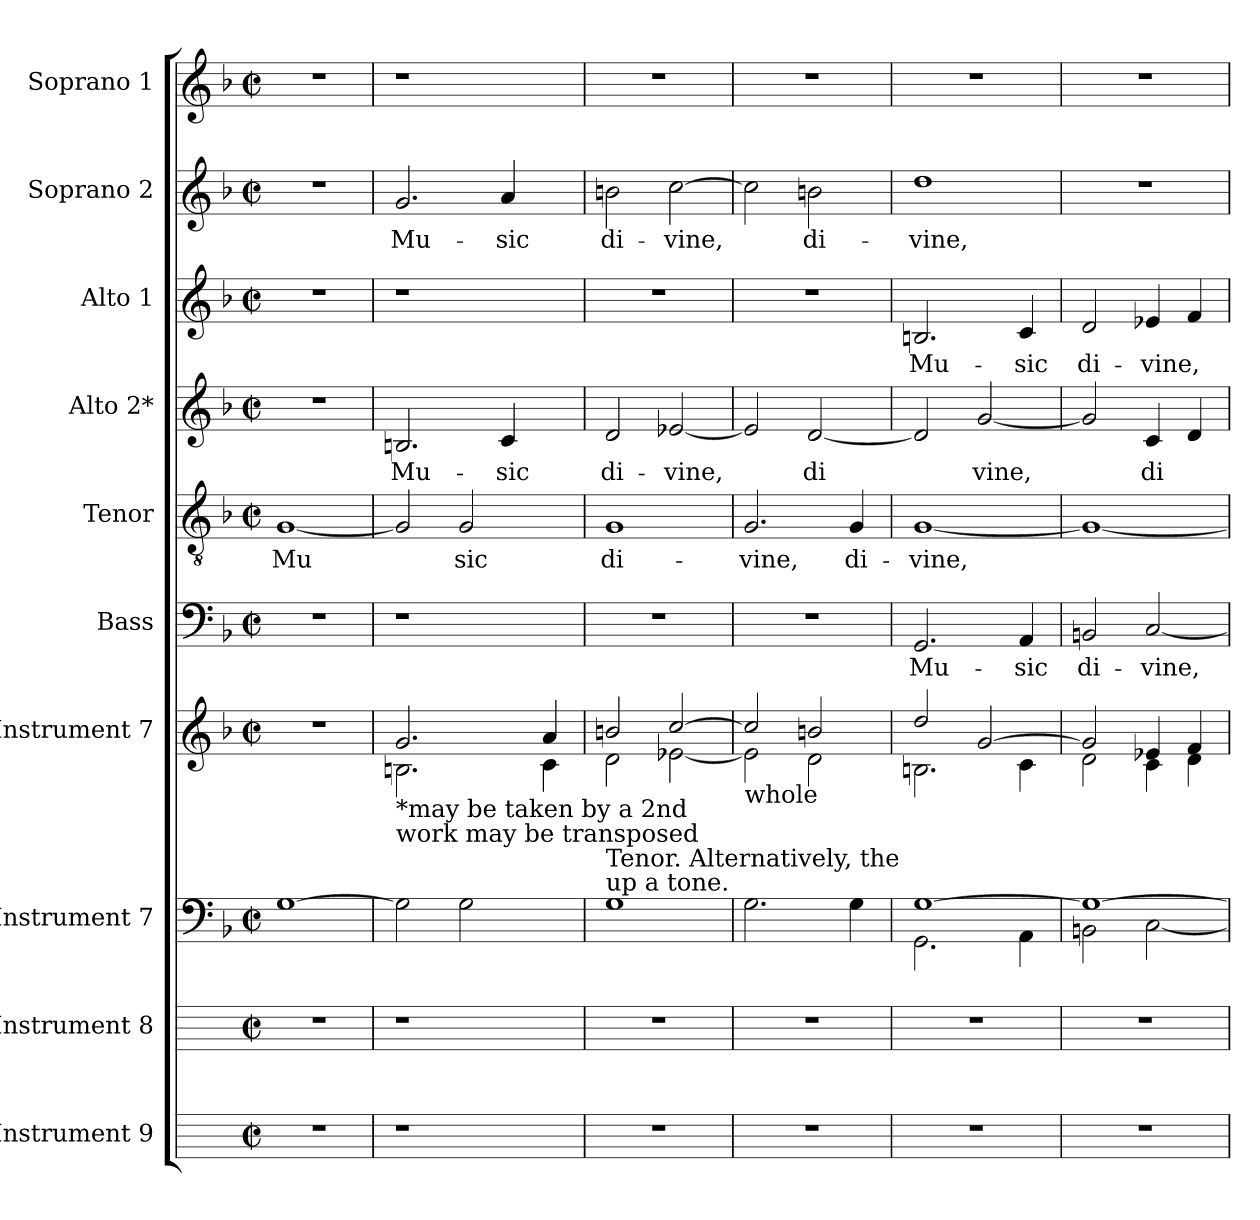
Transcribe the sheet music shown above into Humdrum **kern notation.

**kern	**kern	**kern	**kern	**kern	**text	**kern	**text	**kern	**text	**kern	**text	**kern	**text	**kern
*part10	*part9	*part8	*part7	*part6	*part6	*part5	*part5	*part4	*part4	*part3	*part3	*part2	*part2	*part1
*staff10	*staff9	*staff8	*staff7	*staff6	*staff6	*staff5	*staff5	*staff4	*staff4	*staff3	*staff3	*staff2	*staff2	*staff1
*I"Instrument 9	*I"Instrument 8	*I"Instrument 7	*I"Instrument 7	*I"Bass	*	*I"Tenor	*	*I"Alto 2*	*	*I"Alto 1	*	*I"Soprano 2	*	*I"Soprano 1
!!LO:PB:g=z
*stria5	*stria5	*stria5	*stria5	*stria5	*	*stria5	*	*stria5	*	*stria5	*	*stria5	*	*stria5
*	*	*clefF4	*clefG2	*clefF4	*	*clefGv2	*	*clefG2	*	*clefG2	*	*clefG2	*	*clefG2
*k[]	*k[]	*k[b-]	*k[b-]	*k[b-]	*	*k[b-]	*	*k[b-]	*	*k[b-]	*	*k[b-]	*	*k[b-]
*C:	*C:	*F:	*F:	*F:	*	*F:	*	*F:	*	*F:	*	*F:	*	*F:
*M2/2	*M2/2	*M2/2	*M2/2	*M2/2	*	*M2/2	*	*M2/2	*	*M2/2	*	*M2/2	*	*M2/2
*met(c|)	*met(c|)	*met(c|)	*met(c|)	*met(c|)	*	*met(c|)	*	*met(c|)	*	*met(c|)	*	*met(c|)	*	*met(c|)
=1	=1	=1	=1	=1	=1	=1	=1	=1	=1	=1	=1	=1	=1	=1
!	!	!	!	!	!	!	!LO:LY:b:cj	!	!	!	!	!	!	!
1r	1r	[>1G	1r	1r	.	[<1G	Mu-	1r	.	1r	.	1r	.	1r
=2	=2	=2	=2	=2	=2	=2	=2	=2	=2	=2	=2	=2	=2	=2
*	*	*	*^	*	*	*	*	*	*	*	*	*	*	*
!	!	!	!LO:TX:b:t=*may be taken by a 2nd	!	!	!	!	!	!	!	!	!	!	!	!
!	!	!	!LO:TX:b:t=work may be transposed	!	!	!	!	!	!	!	!	!	!	!	!
!	!	!	!	!	!	!	!	!LO:LY:b:cj	!	!LO:LY:b:cj	!	!	!	!LO:LY:b:cj	!
1r	1r	2G\]	2.g/	2.Bn\	1r	.	2G/]	--	2.Bn/	Mu-	1r	.	2.g/	Mu-	1r
!	!	!	!	!	!	!	!	!LO:LY:b:cj	!	!	!	!	!	!	!
.	.	2G\	.	.	.	.	2G/	-sic	.	.	.	.	.	.	.
!	!	!	!	!	!	!	!	!	!	!LO:LY:b:cj	!	!	!	!LO:LY:b:cj	!
.	.	.	4ryy	4ryy	.	.	.	.	4c/	-sic	.	.	4a/	-sic	.
4ryy	4ryy	4ryy	4a/	4c\	4ryy	.	4ryy	.	4ryy	.	4ryy	.	4ryy	.	4ryy
=3	=3	=3	=3	=3	=3	=3	=3	=3	=3	=3	=3	=3	=3	=3	=3
!	!	!	!LO:TX:b:t=Tenor. Alternatively, the	!	!	!	!	!	!	!	!	!	!	!	!
!	!	!	!LO:TX:b:t=up a tone.	!	!	!	!	!	!	!	!	!	!	!	!
!	!	!	!	!	!	!	!	!LO:LY:b:cj	!	!LO:LY:b:cj	!	!	!	!LO:LY:b:cj	!
1r	1r	1G	2bn/	2d\	1r	.	1G	di-	2d/	di-	1r	.	2bn\	di-	1r
!	!	!	!	!	!	!	!	!	!	!LO:LY:b:cj	!	!	!	!LO:LY:b:cj	!
.	.	.	[>2cc/	[<2e-X\	.	.	.	.	[<2e-X/	-vine,	.	.	[>2cc\	-vine,	.
=4	=4	=4	=4	=4	=4	=4	=4	=4	=4	=4	=4	=4	=4	=4	=4
!	!	!	!LO:TX:b:t=whole	!	!	!	!	!	!	!	!	!	!	!	!
!	!	!	!	!	!	!	!	!LO:LY:b:cj	!	!LO:LY:b:cj	!	!	!	!LO:LY:b:cj	!
1r	1r	2.G\	2cc/]	2e-\]	1r	.	2.G/	-vine,	2e-/]	.	1r	.	2cc\]	.	1r
!	!	!	!	!	!	!	!	!	!	!LO:LY:b:cj	!	!	!	!LO:LY:b:cj	!
.	.	.	2bn/	2d\	.	.	.	.	[<2d/	di-	.	.	2bn\	di-	.
!	!	!	!	!	!	!	!	!LO:LY:b:cj	!	!	!	!	!	!	!
.	.	4G\	.	.	.	.	4G/	di-	.	.	.	.	.	.	.
=5	=5	=5	=5	=5	=5	=5	=5	=5	=5	=5	=5	=5	=5	=5	=5
*	*	*^	*	*	*	*	*	*	*	*	*	*	*	*	*
!	!	!	!	!	!	!	!LO:LY:b:cj	!	!LO:LY:b:cj	!	!LO:LY:b:cj	!	!LO:LY:b:cj	!	!LO:LY:b:cj	!
1r	1r	[>1G	2.GG\	2dd/	2.Bn\	2.GG/	Mu-	[<1G	-vine,	2d/]	--	2.Bn/	Mu-	1dd	-vine,	1r
!	!	!	!	!	!	!	!	!	!	!	!LO:LY:b:cj	!	!	!	!	!
.	.	.	.	[>2g/	.	.	.	.	.	[<2g/	-vine,	.	.	.	.	.
!	!	!	!	!	!	!	!LO:LY:b:cj	!	!	!	!	!	!LO:LY:b:cj	!	!	!
.	.	.	4AA\	.	4c\	4AA/	-sic	.	.	.	.	4c/	-sic	.	.	.
=6	=6	=6	=6	=6	=6	=6	=6	=6	=6	=6	=6	=6	=6	=6	=6	=6
!	!	!	!	!	!	!	!LO:LY:b:cj	!	!LO:LY:b:cj	!	!LO:LY:b:cj	!	!LO:LY:b:cj	!	!	!
1r	1r	1G_>	2BBn\	2g/]	2d\	2BBn/	di-	1G_<	.	2g/]	.	2d/	di-	1r	.	1r
!	!	!	!	!	!	!	!LO:LY:b:cj	!	!	!	!LO:LY:b:cj	!	!LO:LY:b:cj	!	!	!
.	.	.	[<2C\	4e-X/	4c\	[<2C/	-vine,	.	.	4c/	di-	4e-X/	-vine,	.	.	.
!	!	!	!	!	!	!	!	!	!	!	!LO:LY:b:cj	!	!LO:LY:b:cj	!	!	!
.	.	.	.	4f/	4d\	.	.	.	.	4d/	--	4f/	.	.	.	.
*	*	*v	*v	*	*	*	*	*	*	*	*	*	*	*	*	*
*	*	*	*v	*v	*	*	*	*	*	*	*	*	*	*	*
=	=	=	=	=	=	=	=	=	=	=	=	=	=	=
*-	*-	*-	*-	*-	*-	*-	*-	*-	*-	*-	*-	*-	*-	*-
